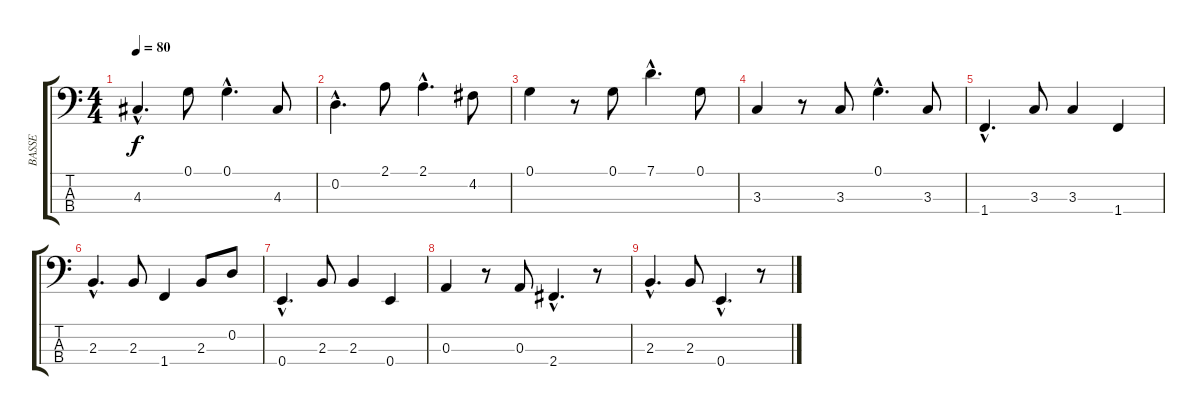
\track ("BASSE" "BASSE") {instrument fretlessbass}
\staff {score tabs}
\tuning (G2 D2 A1 E1) {hide}
\ts (4 4)
\tempo 80
\clef f4
\ks c
4.3{hac}.4{d dy f} 0.1.8 0.1{hac}.4{d} 4.3.8 |
0.2{hac}.4{d} 2.1.8 2.1{hac}.4{d} 4.2.8 |
0.1.4 r.8 0.1.8 7.1{hac}.4{d} 0.1.8 |
3.3.4 r.8 3.3.8 0.1{hac}.4{d} 3.3.8 |
1.4{hac}.4{d} 3.3.8 3.3.4 1.4.4 |
2.3{hac}.4{d} 2.3.8 1.4.4 2.3.8 0.2.8 |
0.4{hac}.4{d} 2.3.8 2.3.4 0.4.4 |
0.3.4 r.8 0.3.8 2.4{hac}.4{d} r.8 |
2.3{hac}.4{d} 2.3.8 0.4{hac}.4{d} r.8
